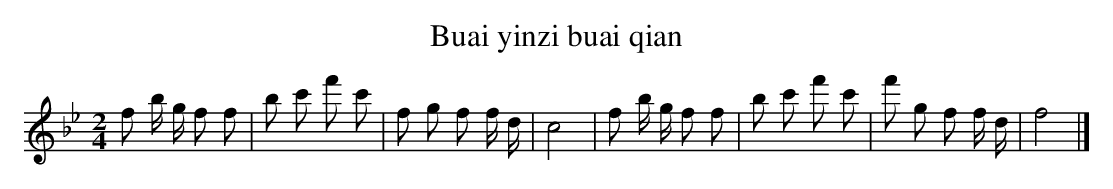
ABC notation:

X:1
T: Buai yinzi buai qian
L: 1/8
M: 2/4
K: Bb
f b/ g/ f f [I:setbarnb 1]|
b c' f' c' |
f g f f/ d/ |
c4 |
f b/ g/ f f |
b c' f' c' |
f' g f f/ d/ |
f4 |]
